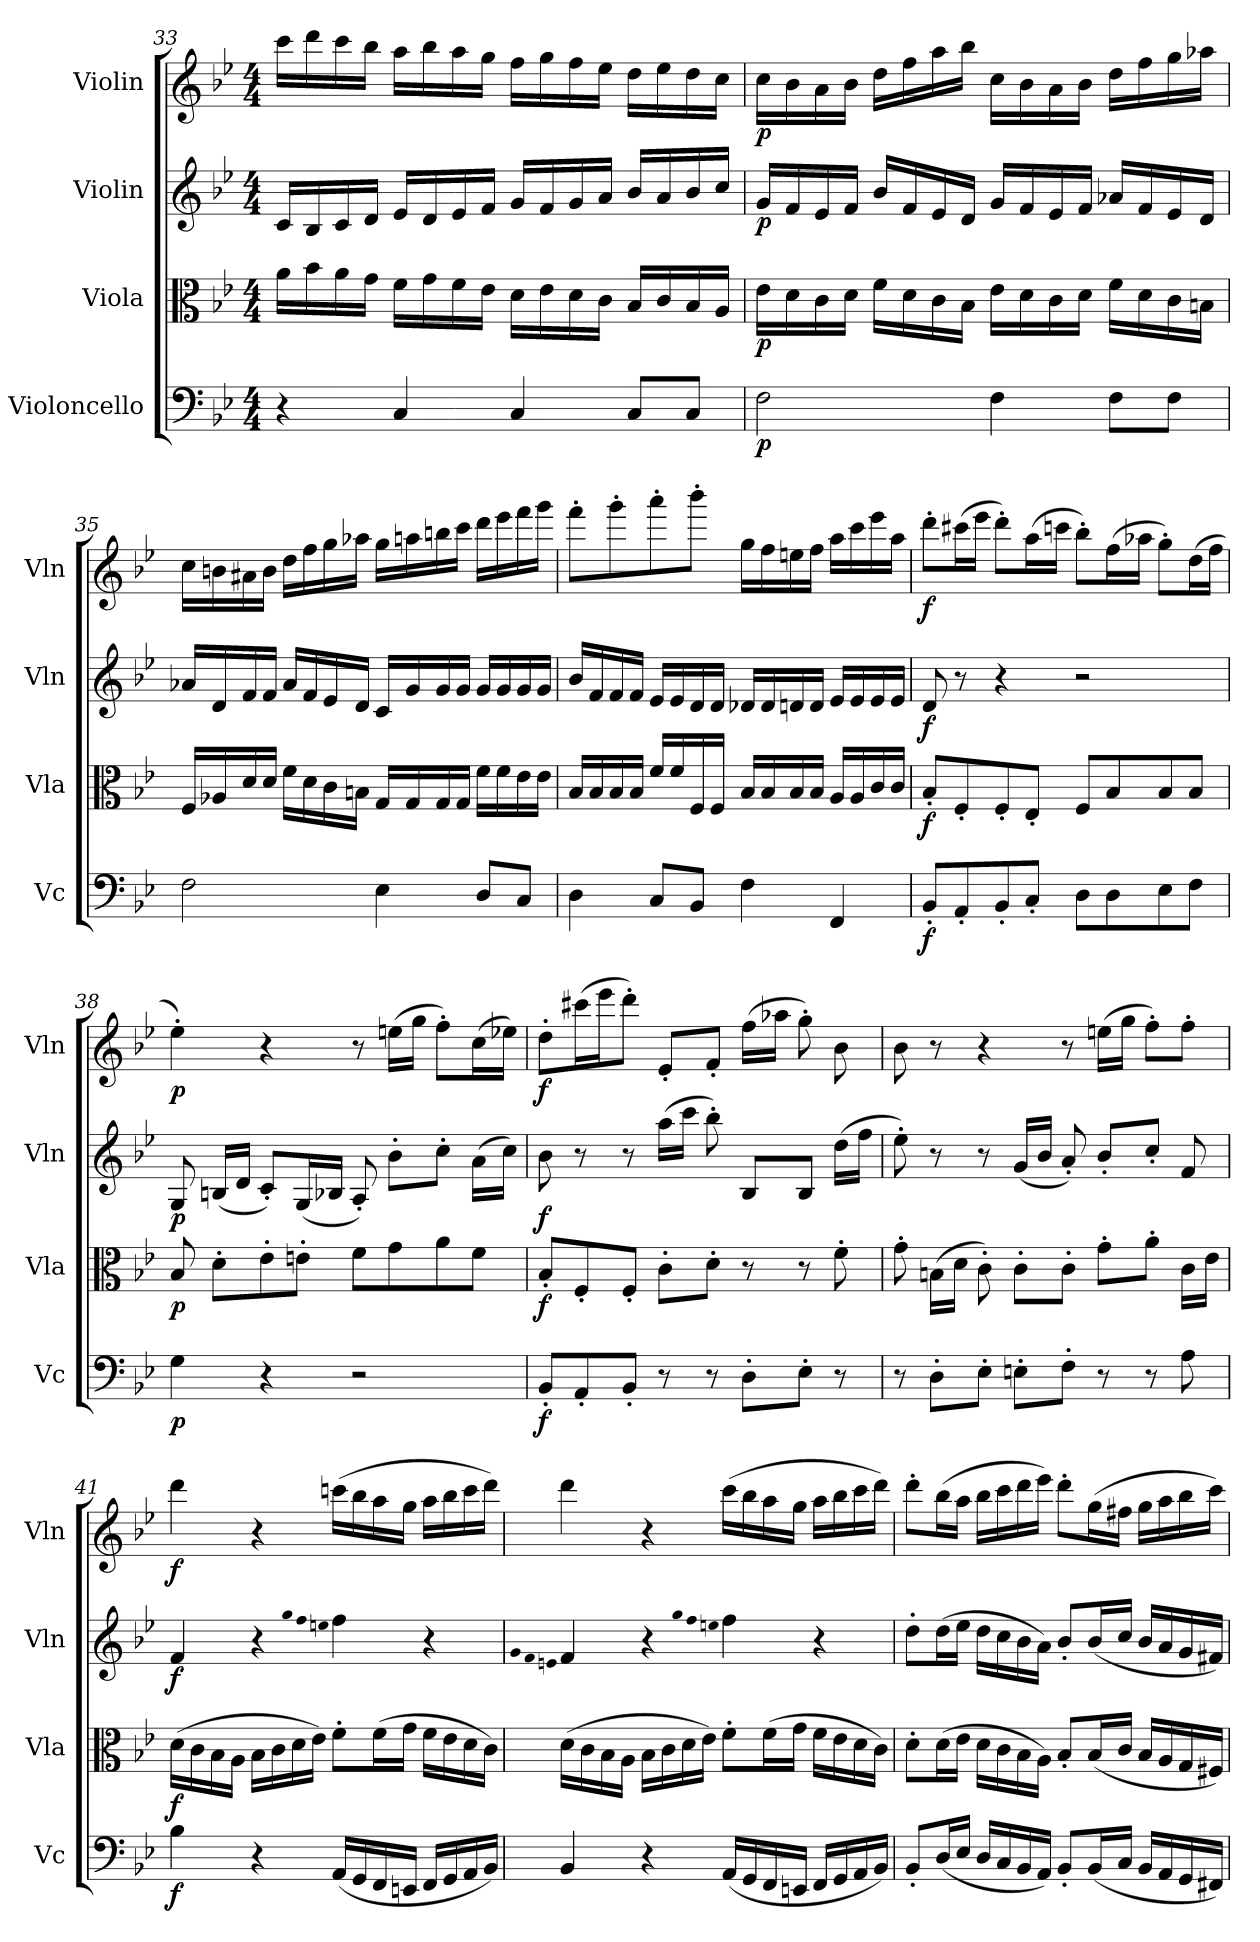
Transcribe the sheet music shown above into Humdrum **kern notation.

**kern	**dynam	**kern	**dynam	**kern	**dynam	**kern	**dynam
*part4	*part4	*part3	*part3	*part2	*part2	*part1	*part1
*staff4	*staff4	*staff3	*staff3	*staff2	*staff2	*staff1	*staff1
*I"Violoncello	*	*I"Viola	*	*I"Violin	*	*I"Violin	*
*I'Vc	*	*I'Vla	*	*I'Vln	*	*I'Vln	*
*clefF4	*	*clefC3	*	*clefG2	*	*clefG2	*
*k[b-e-]	*	*k[b-e-]	*	*k[b-e-]	*	*k[b-e-]	*
*B-:	*	*B-:	*	*B-:	*	*B-:	*
*M4/4	*	*M4/4	*	*M4/4	*	*M4/4	*
=33	=33	=33	=33	=33	=33	=33	=33
4r	.	16a\LL	.	16c/LL	.	16ccc\LL	.
.	.	16b-\	.	16B-/	.	16ddd\	.
.	.	16a\	.	16c/	.	16ccc\	.
.	.	16g\JJ	.	16d/JJ	.	16bb-\JJ	.
4C/	.	16f\LL	.	16e-/LL	.	16aa\LL	.
.	.	16g\	.	16d/	.	16bb-\	.
.	.	16f\	.	16e-/	.	16aa\	.
.	.	16e-\JJ	.	16f/JJ	.	16gg\JJ	.
4C/	.	16d\LL	.	16g/LL	.	16ff\LL	.
.	.	16e-\	.	16f/	.	16gg\	.
.	.	16d\	.	16g/	.	16ff\	.
.	.	16c\JJ	.	16a/JJ	.	16ee-\JJ	.
8C/L	.	16B-/LL	.	16b-/LL	.	16dd\LL	.
.	.	16c/	.	16a/	.	16ee-\	.
8C/J	.	16B-/	.	16b-/	.	16dd\	.
.	.	16A/JJ	.	16cc/JJ	.	16cc\JJ	.
=34	=34	=34	=34	=34	=34	=34	=34
2F\	p	16e-\LL	p	16g/LL	p	16cc\LL	p
.	.	16d\	.	16f/	.	16b-\	.
.	.	16c\	.	16e-/	.	16a\	.
.	.	16d\JJ	.	16f/JJ	.	16b-\JJ	.
.	.	16f\LL	.	16b-/LL	.	16dd\LL	.
.	.	16d\	.	16f/	.	16ff\	.
.	.	16c\	.	16e-/	.	16aa\	.
.	.	16B-\JJ	.	16d/JJ	.	16bb-\JJ	.
4F\	.	16e-\LL	.	16g/LL	.	16cc\LL	.
.	.	16d\	.	16f/	.	16b-\	.
.	.	16c\	.	16e-/	.	16a\	.
.	.	16d\JJ	.	16f/JJ	.	16b-\JJ	.
8F\L	.	16f\LL	.	16a-X/LL	.	16dd\LL	.
.	.	16d\	.	16f/	.	16ff\	.
8F\J	.	16c\	.	16e-/	.	16gg\	.
.	.	16Bn\JJ	.	16d/JJ	.	16aa-X\JJ	.
=35	=35	=35	=35	=35	=35	=35	=35
2F\	.	16F/LL	.	16a-X/LL	.	16cc\LL	.
.	.	16A-X/	.	16d/	.	16bn\	.
.	.	16d/	.	16f/	.	16a#X\	.
.	.	16d/JJ	.	16f/JJ	.	16b\JJ	.
.	.	16f\LL	.	16a-/LL	.	16dd\LL	.
.	.	16d\	.	16f/	.	16ff\	.
.	.	16c\	.	16e-/	.	16gg\	.
.	.	16Bn\JJ	.	16d/JJ	.	16aa-X\JJ	.
4E-\	.	16G/LL	.	16c/LL	.	16gg\LL	.
.	.	16G/	.	16g/	.	16aan\	.
.	.	16G/	.	16g/	.	16bbn\	.
.	.	16G/JJ	.	16g/JJ	.	16ccc\JJ	.
8D/L	.	16f\LL	.	16g/LL	.	16ddd\LL	.
.	.	16f\	.	16g/	.	16eee-\	.
8C/J	.	16e-\	.	16g/	.	16fff\	.
.	.	16e-\JJ	.	16g/JJ	.	16ggg\JJ	.
=36	=36	=36	=36	=36	=36	=36	=36
4D\	.	16B-/LL	.	16b-/LL	.	8fff'\L	.
.	.	16B-/	.	16f/	.	.	.
.	.	16B-/	.	16f/	.	8ggg'\	.
.	.	16B-/JJ	.	16f/JJ	.	.	.
8C/L	.	16f/LL	.	16e-/LL	.	8aaa'\	.
.	.	16f/	.	16e-/	.	.	.
8BB-/J	.	16F/	.	16d/	.	8bbb-'\J	.
.	.	16F/JJ	.	16d/JJ	.	.	.
4F\	.	16B-/LL	.	16d-X/LL	.	16gg\LL	.
.	.	16B-/	.	16d-/	.	16ff\	.
.	.	16B-/	.	16dn/	.	16een\	.
.	.	16B-/JJ	.	16d/JJ	.	16ff\JJ	.
4FF/	.	16A/LL	.	16e-/LL	.	16aa\LL	.
.	.	16A/	.	16e-/	.	16ccc\	.
.	.	16c/	.	16e-/	.	16eee-\	.
.	.	16c/JJ	.	16e-/JJ	.	16aa\JJ	.
=37	=37	=37	=37	=37	=37	=37	=37
8BB-'/L	f	8B-'/L	f	8d/	f	8ddd'\L	f
8AA'/	.	8F'/	.	8r	.	(16ccc#X\L	.
.	.	.	.	.	.	16eee-\JJ	.
8BB-'/	.	8F'/	.	4r	.	8ddd'\L)	.
8C'/J	.	8E-'/J	.	.	.	(16aa\L	.
.	.	.	.	.	.	16cccn\JJ	.
8D\L	.	8F/L	.	2r	.	8bb-'\L)	.
8D\	.	8B-/	.	.	.	(16ff\L	.
.	.	.	.	.	.	16aa-X\JJ	.
8E-\	.	8B-/	.	.	.	8gg'\L)	.
8F\J	.	8B-/J	.	.	.	(16dd\L	.
.	.	.	.	.	.	16ff\JJ	.
=38	=38	=38	=38	=38	=38	=38	=38
4G\	p	8B-/	p	8G/	p	4ee-'\)	p
.	.	8d'\L	.	(16Bn/LL	.	.	.
.	.	.	.	16d/JJ	.	.	.
4r	.	8e-'\	.	8c'/L)	.	4r	.
.	.	8en'\J	.	(16G/L	.	.	.
.	.	.	.	16B-X/JJ	.	.	.
2r	.	8f\L	.	8A'/)	.	8r	.
.	.	8g\	.	8b-'\L	.	(16een\LL	.
.	.	.	.	.	.	16gg\JJ	.
.	.	8a\	.	8cc'\J	.	8ff'\L)	.
.	.	8f\J	.	(16a\LL	.	(16cc\L	.
.	.	.	.	16cc\JJ)	.	16ee-X\JJ)	.
=39	=39	=39	=39	=39	=39	=39	=39
8BB-'/L	f	8B-'/L	f	8b-\	f	8dd'\L	f
8AA'/	.	8F'/	.	8r	.	(16ccc#X\L	.
.	.	.	.	.	.	16eee-\J	.
8BB-'/J	.	8F'/J	.	8r	.	8ddd'\J)	.
8r	.	8c'\L	.	(16aa\LL	.	8e-'/L	.
.	.	.	.	16ccc\JJ	.	.	.
8r	.	8d'\J	.	8bb-'\)	.	8f'/J	.
8D'\L	.	8r	.	8B-/L	.	(16ff\LL	.
.	.	.	.	.	.	16aa-X\JJ	.
8E-'\J	.	8r	.	8B-/J	.	8gg'\)	.
8r	.	8f'\	.	(16dd\LL	.	8b-\	.
.	.	.	.	16ff\JJ	.	.	.
=40	=40	=40	=40	=40	=40	=40	=40
8r	.	8g'\	.	8ee-'\)	.	8b-\	.
8D'\L	.	(16Bn\LL	.	8r	.	8r	.
.	.	16d\JJ	.	.	.	.	.
8E-'\J	.	8c'\)	.	8r	.	4r	.
8En'\L	.	8c'\L	.	(16g/LL	.	.	.
.	.	.	.	16b-/JJ	.	.	.
8F'\J	.	8c'\J	.	8a'/)	.	8r	.
8r	.	8g'\L	.	8b-'/L	.	(16een\LL	.
.	.	.	.	.	.	16gg\JJ	.
8r	.	8a'\J	.	8cc'/J	.	8ff'\L)	.
8A\	.	16c\LL	.	8f/	.	8ff'\J	.
.	.	16e-\JJ	.	.	.	.	.
=41	=41	=41	=41	=41	=41	=41	=41
4B-\	f	(16d\LL	f	4f/	f	4ddd\	f
.	.	16c\	.	.	.	.	.
.	.	16B-\	.	.	.	.	.
.	.	16A\JJ	.	.	.	.	.
4r	.	16B-\LL	.	4r	.	4r	.
.	.	16c\	.	.	.	.	.
.	.	16d\	.	.	.	.	.
.	.	16e-\JJ)	.	.	.	.	.
.	.	.	.	qgg	.	.	.
.	.	.	.	qff	.	.	.
.	.	.	.	qeen	.	.	.
(16AA/LL	.	8f'\L	.	4ff\	.	(16cccn\LL	.
16GG/	.	.	.	.	.	16bb-\	.
16FF/	.	(16f\L	.	.	.	16aa\	.
16EEn/JJ	.	16g\JJ	.	.	.	16gg\JJ	.
16FF/LL	.	16f\LL	.	4r	.	16aa\LL	.
16GG/	.	16e-\	.	.	.	16bb-\	.
16AA/	.	16d\	.	.	.	16ccc\	.
16BB-/JJ)	.	16c\JJ)	.	.	.	16ddd\JJ)	.
=42	=42	=42	=42	=42	=42	=42	=42
.	.	.	.	qg	.	.	.
.	.	.	.	qf	.	.	.
.	.	.	.	qen	.	.	.
4BB-/	.	(16d\LL	.	4f/	.	4ddd\	.
.	.	16c\	.	.	.	.	.
.	.	16B-\	.	.	.	.	.
.	.	16A\JJ	.	.	.	.	.
4r	.	16B-\LL	.	4r	.	4r	.
.	.	16c\	.	.	.	.	.
.	.	16d\	.	.	.	.	.
.	.	16e-\JJ)	.	.	.	.	.
.	.	.	.	qgg	.	.	.
.	.	.	.	qff	.	.	.
.	.	.	.	qeen	.	.	.
(16AA/LL	.	8f'\L	.	4ff\	.	(16ccc\LL	.
16GG/	.	.	.	.	.	16bb-\	.
16FF/	.	(16f\L	.	.	.	16aa\	.
16EEn/JJ	.	16g\JJ	.	.	.	16gg\JJ	.
16FF/LL	.	16f\LL	.	4r	.	16aa\LL	.
16GG/	.	16e-\	.	.	.	16bb-\	.
16AA/	.	16d\	.	.	.	16ccc\	.
16BB-/JJ)	.	16c\JJ)	.	.	.	16ddd\JJ)	.
=43	=43	=43	=43	=43	=43	=43	=43
8BB-'/L	.	8d'\L	.	8dd'\L	.	8ddd'\L	.
(16D/L	.	(16d\L	.	(16dd\L	.	(16bb-\L	.
16E-/JJ	.	16e-\JJ	.	16ee-\JJ	.	16aa\JJ	.
16D/LL	.	16d\LL	.	16dd\LL	.	16bb-\LL	.
16C/	.	16c\	.	16cc\	.	16ccc\	.
16BB-/	.	16B-\	.	16b-\	.	16ddd\	.
16AA/JJ)	.	16A\JJ)	.	16a\JJ)	.	16eee-\JJ)	.
8BB-'/L	.	8B-'/L	.	8b-'/L	.	8ddd'\L	.
(16BB-/L	.	(16B-/L	.	(16b-/L	.	(16gg\L	.
16C/JJ	.	16c/JJ	.	16cc/JJ	.	16ff#X\JJ	.
16BB-/LL	.	16B-/LL	.	16b-/LL	.	16gg\LL	.
16AA/	.	16A/	.	16a/	.	16aa\	.
16GG/	.	16G/	.	16g/	.	16bb-\	.
16FF#X/JJ)	.	16F#X/JJ)	.	16f#X/JJ)	.	16ccc\JJ)	.
=	=	=	=	=	=	=	=
*-	*-	*-	*-	*-	*-	*-	*-
